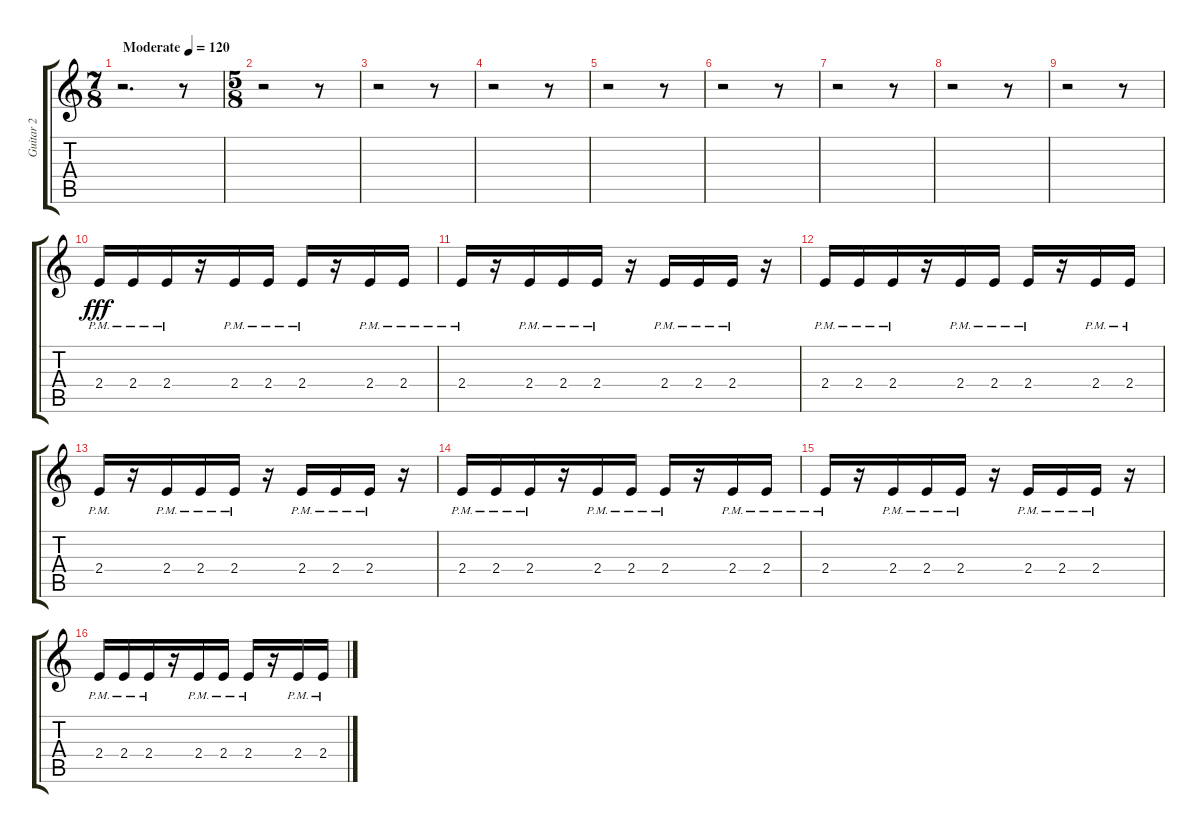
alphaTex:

\track ("Guitar 2" "Guitar 2") {instrument distortionguitar}
\staff {score tabs}
\tuning (E4 B3 G3 D3 A2 E2) {hide}
\ts (7 8)
\tempo (120 "Moderate")
\clef g2
\ks c
r.2{d dy fff instrument distortionguitar} r.8 |
\ts (5 8)
r.2 r.8 |
r.2 r.8 |
r.2 r.8 |
r.2 r.8 |
r.2 r.8 |
r.2 r.8 |
r.2 r.8 |
r.2 r.8 |
2.4{pm}.16 2.4{pm}.16 2.4{pm}.16 r.16 2.4{pm}.16 2.4{pm}.16 2.4{pm}.16 r.16 2.4{pm}.16 2.4{pm}.16 |
2.4{pm}.16 r.16 2.4{pm}.16 2.4{pm}.16 2.4{pm}.16 r.16 2.4{pm}.16 2.4{pm}.16 2.4{pm}.16 r.16 |
2.4{pm}.16 2.4{pm}.16 2.4{pm}.16 r.16 2.4{pm}.16 2.4{pm}.16 2.4{pm}.16 r.16 2.4{pm}.16 2.4{pm}.16 |
2.4{pm}.16 r.16 2.4{pm}.16 2.4{pm}.16 2.4{pm}.16 r.16 2.4{pm}.16 2.4{pm}.16 2.4{pm}.16 r.16 |
2.4{pm}.16 2.4{pm}.16 2.4{pm}.16 r.16 2.4{pm}.16 2.4{pm}.16 2.4{pm}.16 r.16 2.4{pm}.16 2.4{pm}.16 |
2.4{pm}.16 r.16 2.4{pm}.16 2.4{pm}.16 2.4{pm}.16 r.16 2.4{pm}.16 2.4{pm}.16 2.4{pm}.16 r.16 |
2.4{pm}.16 2.4{pm}.16 2.4{pm}.16 r.16 2.4{pm}.16 2.4{pm}.16 2.4{pm}.16 r.16 2.4{pm}.16 2.4{pm}.16
